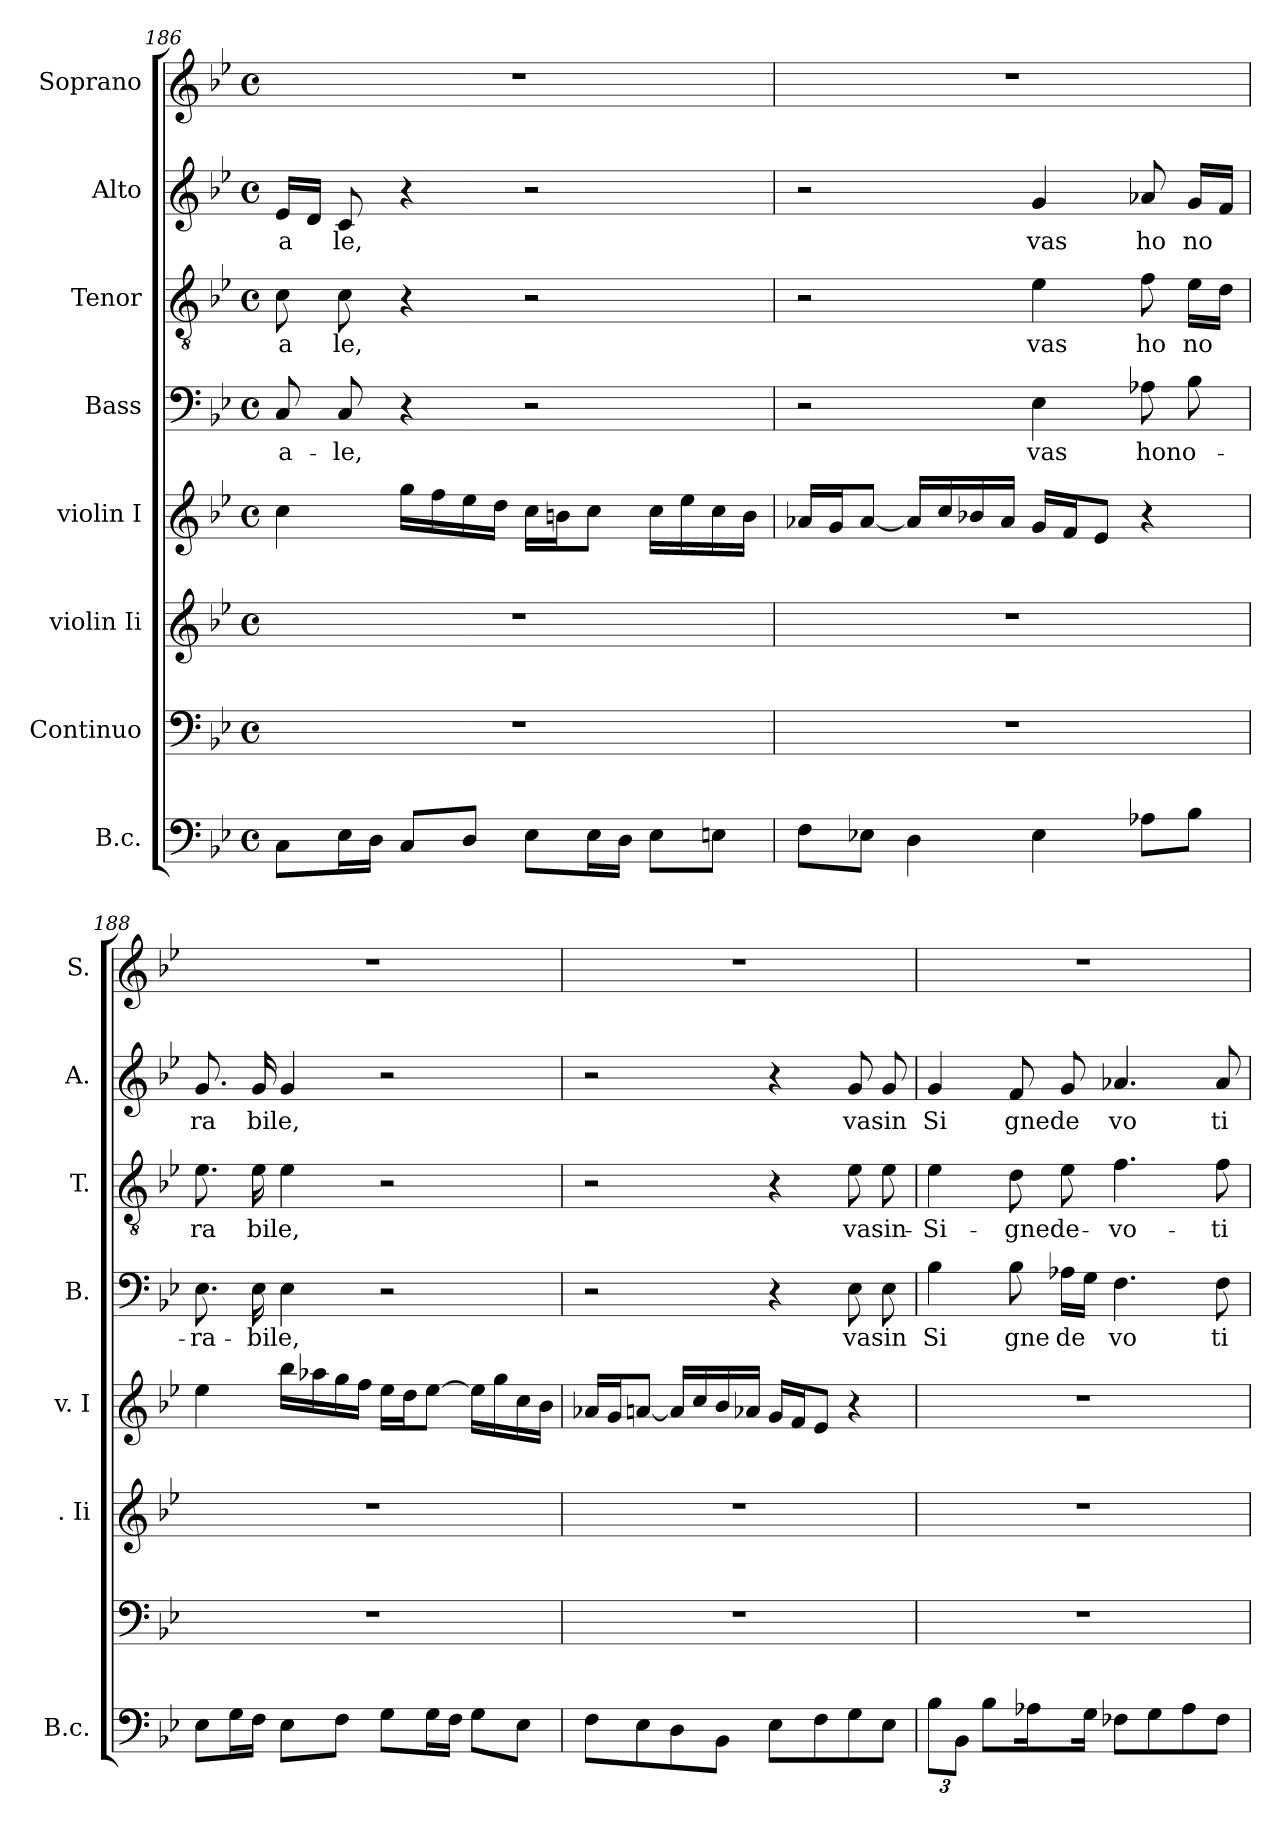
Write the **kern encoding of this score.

**kern	**kern	**kern	**kern	**kern	**text	**kern	**text	**kern	**text	**kern
*part8	*part7	*part6	*part5	*part4	*part4	*part3	*part3	*part2	*part2	*part1
*staff8	*staff7	*staff6	*staff5	*staff4	*staff4	*staff3	*staff3	*staff2	*staff2	*staff1
*I"B.c.	*I"Continuo	*I"violin Ii	*I"violin I	*I"Bass	*	*I"Tenor	*	*I"Alto	*	*I"Soprano
*I'B.c.	*	*I'. Ii	*I'v. I	*I'B.	*	*I'T.	*	*I'A.	*	*I'S.
!!LO:LB:g=z
*clefF4	*clefF4	*clefG2	*clefG2	*clefF4	*	*clefGv2	*	*clefG2	*	*clefG2
*k[b-e-]	*k[b-e-]	*k[b-e-]	*k[b-e-]	*k[b-e-]	*	*k[b-e-]	*	*k[b-e-]	*	*k[b-e-]
*B-:	*B-:	*B-:	*B-:	*B-:	*	*B-:	*	*B-:	*	*B-:
*M4/4	*M4/4	*M4/4	*M4/4	*M4/4	*	*M4/4	*	*M4/4	*	*M4/4
*met(c)	*met(c)	*met(c)	*met(c)	*met(c)	*	*met(c)	*	*met(c)	*	*met(c)
=186	=186	=186	=186	=186	=186	=186	=186	=186	=186	=186
!	!	!	!	!	!LO:LY:b:cj	!	!LO:LY:b:cj	!	!LO:LY:b:cj	!
8C\L	1r	1r	4cc\	8C/	a-	8c\	a	16e-/L	a	1r
.	.	.	.	.	.	.	.	16d/J	.	.
!	!	!	!	!	!LO:LY:b:cj	!	!LO:LY:b:cj	!	!LO:LY:b:cj	!
16E-\	.	.	.	8C/	-le,	8c\	le,	8c/	le,	.
16D\J	.	.	.	.	.	.	.	.	.	.
8C/L	.	.	16gg\L	4r	.	4r	.	4r	.	.
.	.	.	16ff\	.	.	.	.	.	.	.
8D/J	.	.	16ee-\	.	.	.	.	.	.	.
.	.	.	16dd\J	.	.	.	.	.	.	.
8E-\L	.	.	16cc\L	2r	.	2r	.	2r	.	.
.	.	.	16bn\	.	.	.	.	.	.	.
16E-\	.	.	8cc\J	.	.	.	.	.	.	.
16D\J	.	.	.	.	.	.	.	.	.	.
8E-\L	.	.	16cc\L	.	.	.	.	.	.	.
.	.	.	16ee-\	.	.	.	.	.	.	.
8En\J	.	.	16cc\	.	.	.	.	.	.	.
.	.	.	16b\J	.	.	.	.	.	.	.
=187	=187	=187	=187	=187	=187	=187	=187	=187	=187	=187
8F\L	1r	1r	16a-X/L	2r	.	2r	.	2r	.	1r
.	.	.	16g/	.	.	.	.	.	.	.
8E-X\J	.	.	[<8a-/J	.	.	.	.	.	.	.
4D\	.	.	16a-/L]	.	.	.	.	.	.	.
.	.	.	16cc/	.	.	.	.	.	.	.
.	.	.	16b-X/	.	.	.	.	.	.	.
.	.	.	16a-/J	.	.	.	.	.	.	.
!	!	!	!	!	!LO:LY:b:cj	!	!LO:LY:b:cj	!	!LO:LY:b:cj	!
4E-\	.	.	16g/L	4E-\	vas	4e-\	vas	4g/	vas	.
.	.	.	16f/	.	.	.	.	.	.	.
.	.	.	8e-/J	.	.	.	.	.	.	.
!	!	!	!	!	!LO:LY:b	!	!LO:LY:b:cj	!	!LO:LY:b:cj	!
8A-X\L	.	.	4r	8A-X\	hono-	8f\	ho	8a-X/	ho	.
!	!	!	!	!	!	!	!LO:LY:b	!	!LO:LY:b	!
8B-\J	.	.	.	8B-\	.	16e-\L	no	16g/L	no	.
.	.	.	.	.	.	16d\J	.	16f/J	.	.
=188	=188	=188	=188	=188	=188	=188	=188	=188	=188	=188
!	!	!	!	!	!LO:LY:b:cj	!	!LO:LY:b:cj	!	!LO:LY:b:cj	!
8E-\L	1r	1r	4ee-\	8.E-\	-ra-	8.e-\	ra	8.g/	ra	1r
16G\	.	.	.	.	.	.	.	.	.	.
!	!	!	!	!	!LO:LY:b	!	!LO:LY:b	!	!LO:LY:b	!
16F\J	.	.	.	16E-\	-bile,	16e-\	bile,	16g/	bile,	.
8E-\L	.	.	16bb-\L	4E-\	.	4e-\	.	4g/	.	.
.	.	.	16aa-X\	.	.	.	.	.	.	.
8F\J	.	.	16gg\	.	.	.	.	.	.	.
.	.	.	16ff\J	.	.	.	.	.	.	.
8G\L	.	.	16ee-\L	2r	.	2r	.	2r	.	.
.	.	.	16dd\	.	.	.	.	.	.	.
16G\	.	.	[>8ee-\J	.	.	.	.	.	.	.
16F\J	.	.	.	.	.	.	.	.	.	.
8G\L	.	.	16ee-\L]	.	.	.	.	.	.	.
.	.	.	16gg\	.	.	.	.	.	.	.
8E-\J	.	.	16cc\	.	.	.	.	.	.	.
.	.	.	16b-\J	.	.	.	.	.	.	.
!!LO:PB:g=z
=189	=189	=189	=189	=189	=189	=189	=189	=189	=189	=189
8F\L	1r	1r	16a-X/L	2r	.	2r	.	2r	.	1r
.	.	.	16g/	.	.	.	.	.	.	.
8E-\	.	.	[<8an/J	.	.	.	.	.	.	.
8D\	.	.	16a/L]	.	.	.	.	.	.	.
.	.	.	16cc/	.	.	.	.	.	.	.
8BB-\J	.	.	16b-/	.	.	.	.	.	.	.
.	.	.	16a-X/J	.	.	.	.	.	.	.
8E-\L	.	.	16g/L	4r	.	4r	.	4r	.	.
.	.	.	16f/	.	.	.	.	.	.	.
8F\	.	.	8e-/J	.	.	.	.	.	.	.
!	!	!	!	!	!LO:LY:b:cj	!	!LO:LY:b:cj	!	!LO:LY:b:cj	!
8G\	.	.	4r	8E-\	vasin	8e-\	vasin-	8g/	vasin	.
8E-\J	.	.	.	8E-\	.	8e-\	.	8g/	.	.
=190	=190	=190	=190	=190	=190	=190	=190	=190	=190	=190
*Xbrackettup	*	*	*	*	*	*	*	*	*	*
!	!	!	!	!	!LO:LY:b:cj	!	!LO:LY:b:cj	!	!LO:LY:b:cj	!
12B-<\L	1r	1r	1r	4B-\	Si	4e-\	-Si-	4g/	Si	1r
12BB-\J	.	.	.	.	.	.	.	.	.	.
8B-<\L	.	.	.	.	.	.	.	.	.	.
!	!	!	!	!	!LO:LY:b:cj	!	!LO:LY:b:cj	!	!LO:LY:b:cj	!
.	.	.	.	8B-\	gne	8d\	-gnede-	8f/	gnede	.
16A-X\	.	.	.	.	.	.	.	.	.	.
12ryy	.	.	.	.	.	.	.	.	.	.
!	!	!	!	!	!LO:LY:b	!	!	!	!	!
.	.	.	.	16A-X\L	de	8e-\	.	8g/	.	.
16G\J	.	.	.	16G\J	.	.	.	.	.	.
!	!	!	!	!	!LO:LY:b:cj	!	!LO:LY:b:cj	!	!LO:LY:b:cj	!
8F-\L	.	.	.	4.F\	vo	4.f\	-vo-	4.a-X/	vo	.
8G\	.	.	.	.	.	.	.	.	.	.
8A-\	.	.	.	.	.	.	.	.	.	.
!	!	!	!	!	!LO:LY:b:cj	!	!LO:LY:b:cj	!	!LO:LY:b:cj	!
8F-\J	.	.	.	8F\	ti	8f\	-ti-	8a-/	ti	.
=	=	=	=	=	=	=	=	=	=	=
*-	*-	*-	*-	*-	*-	*-	*-	*-	*-	*-
